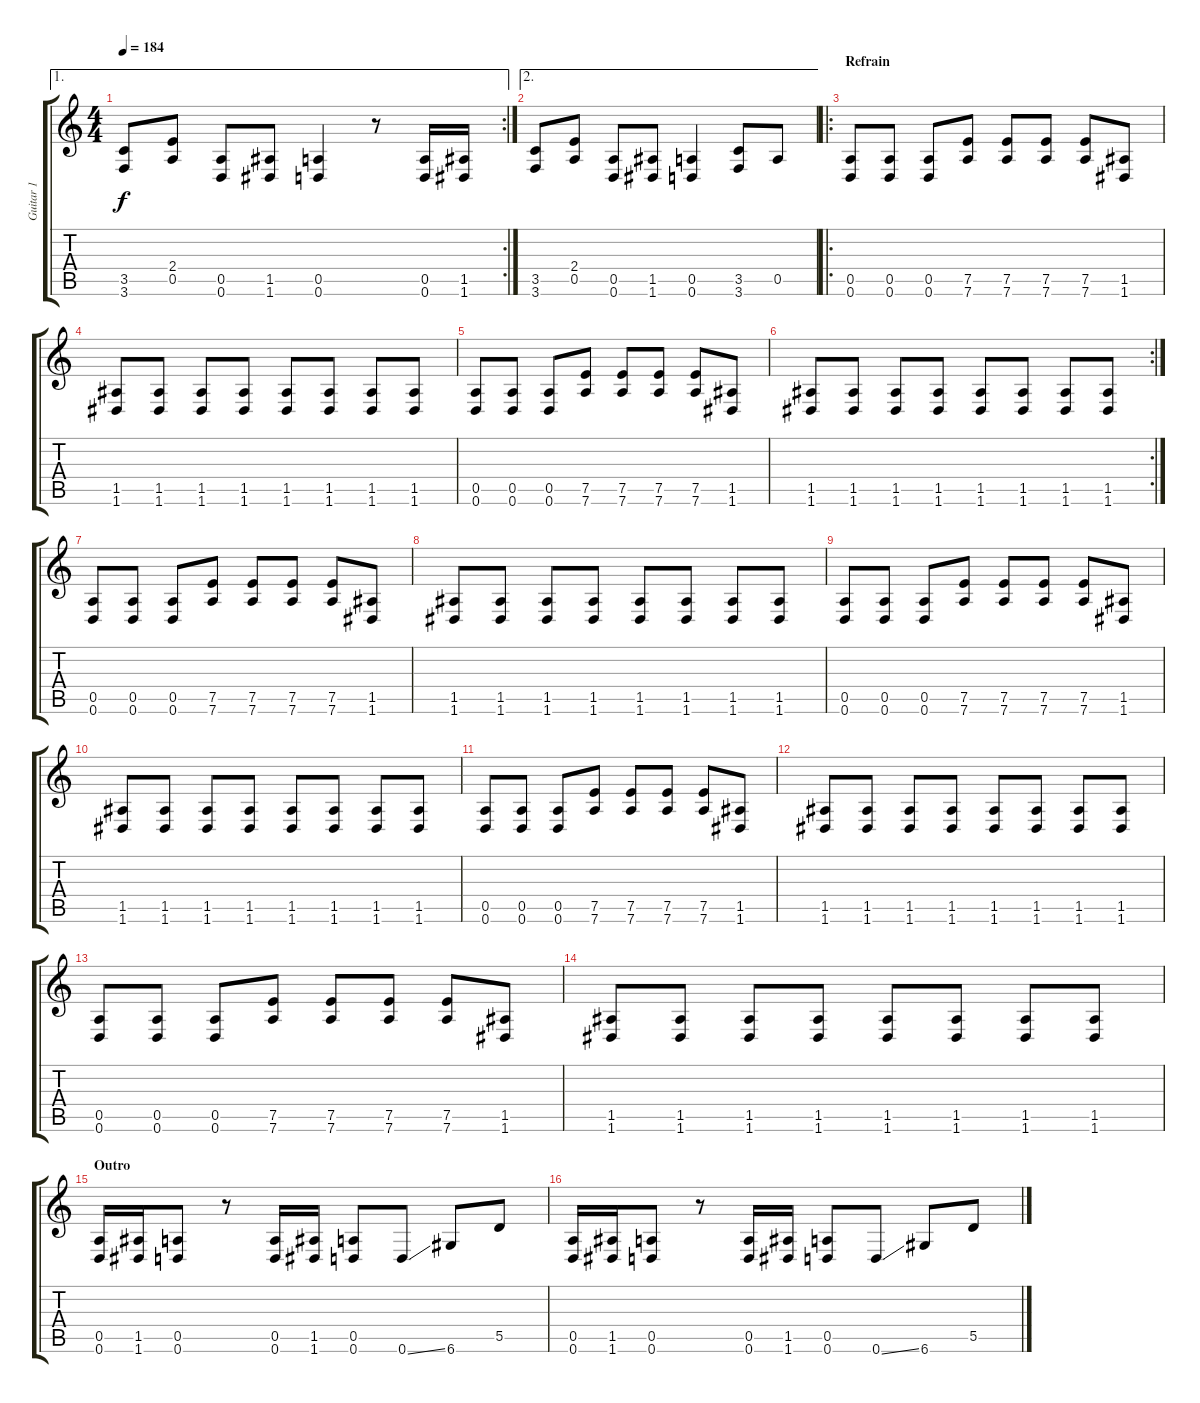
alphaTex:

\track ("Guitar 1" "Guitar 1") {instrument overdrivenguitar}
\staff {score tabs}
\tuning (E4 B3 G3 D3 A2 D2) {hide}
\ae 1
\rc 2
\ts (4 4)
\tempo 184
\clef g2
\ks c
(3.5 3.6).8{dy f} (2.4 0.5).8 (0.5 0.6).8 (1.5 1.6).8 (0.5 0.6).4 r.8 (0.5 0.6).16 (1.5 1.6).16 |
\ae 2
(3.5 3.6).8 (2.4 0.5).8 (0.5 0.6).8 (1.5 1.6).8 (0.5 0.6).4 (3.5 3.6).8 0.5.8 |
\ro
\section ("" "Refrain")
(0.5 0.6).8 (0.5 0.6).8 (0.5 0.6).8 (7.5 7.6).8 (7.5 7.6).8 (7.5 7.6).8 (7.5 7.6).8 (1.5 1.6).8 |
(1.5 1.6).8 (1.5 1.6).8 (1.5 1.6).8 (1.5 1.6).8 (1.5 1.6).8 (1.5 1.6).8 (1.5 1.6).8 (1.5 1.6).8 |
(0.5 0.6).8 (0.5 0.6).8 (0.5 0.6).8 (7.5 7.6).8 (7.5 7.6).8 (7.5 7.6).8 (7.5 7.6).8 (1.5 1.6).8 |
\rc 2
(1.5 1.6).8 (1.5 1.6).8 (1.5 1.6).8 (1.5 1.6).8 (1.5 1.6).8 (1.5 1.6).8 (1.5 1.6).8 (1.5 1.6).8 |
(0.5 0.6).8 (0.5 0.6).8 (0.5 0.6).8 (7.5 7.6).8 (7.5 7.6).8 (7.5 7.6).8 (7.5 7.6).8 (1.5 1.6).8 |
(1.5 1.6).8 (1.5 1.6).8 (1.5 1.6).8 (1.5 1.6).8 (1.5 1.6).8 (1.5 1.6).8 (1.5 1.6).8 (1.5 1.6).8 |
(0.5 0.6).8 (0.5 0.6).8 (0.5 0.6).8 (7.5 7.6).8 (7.5 7.6).8 (7.5 7.6).8 (7.5 7.6).8 (1.5 1.6).8 |
(1.5 1.6).8 (1.5 1.6).8 (1.5 1.6).8 (1.5 1.6).8 (1.5 1.6).8 (1.5 1.6).8 (1.5 1.6).8 (1.5 1.6).8 |
(0.5 0.6).8 (0.5 0.6).8 (0.5 0.6).8 (7.5 7.6).8 (7.5 7.6).8 (7.5 7.6).8 (7.5 7.6).8 (1.5 1.6).8 |
(1.5 1.6).8 (1.5 1.6).8 (1.5 1.6).8 (1.5 1.6).8 (1.5 1.6).8 (1.5 1.6).8 (1.5 1.6).8 (1.5 1.6).8 |
(0.5 0.6).8 (0.5 0.6).8 (0.5 0.6).8 (7.5 7.6).8 (7.5 7.6).8 (7.5 7.6).8 (7.5 7.6).8 (1.5 1.6).8 |
(1.5 1.6).8 (1.5 1.6).8 (1.5 1.6).8 (1.5 1.6).8 (1.5 1.6).8 (1.5 1.6).8 (1.5 1.6).8 (1.5 1.6).8 |
\section ("" "Outro")
(0.5 0.6).16 (1.5 1.6).16 (0.5 0.6).8 r.8 (0.5 0.6).16 (1.5 1.6).16 (0.5 0.6).8 0.6{ss}.8 6.6.8 5.5.8 |
(0.5 0.6).16 (1.5 1.6).16 (0.5 0.6).8 r.8 (0.5 0.6).16 (1.5 1.6).16 (0.5 0.6).8 0.6{ss}.8 6.6.8 5.5.8
